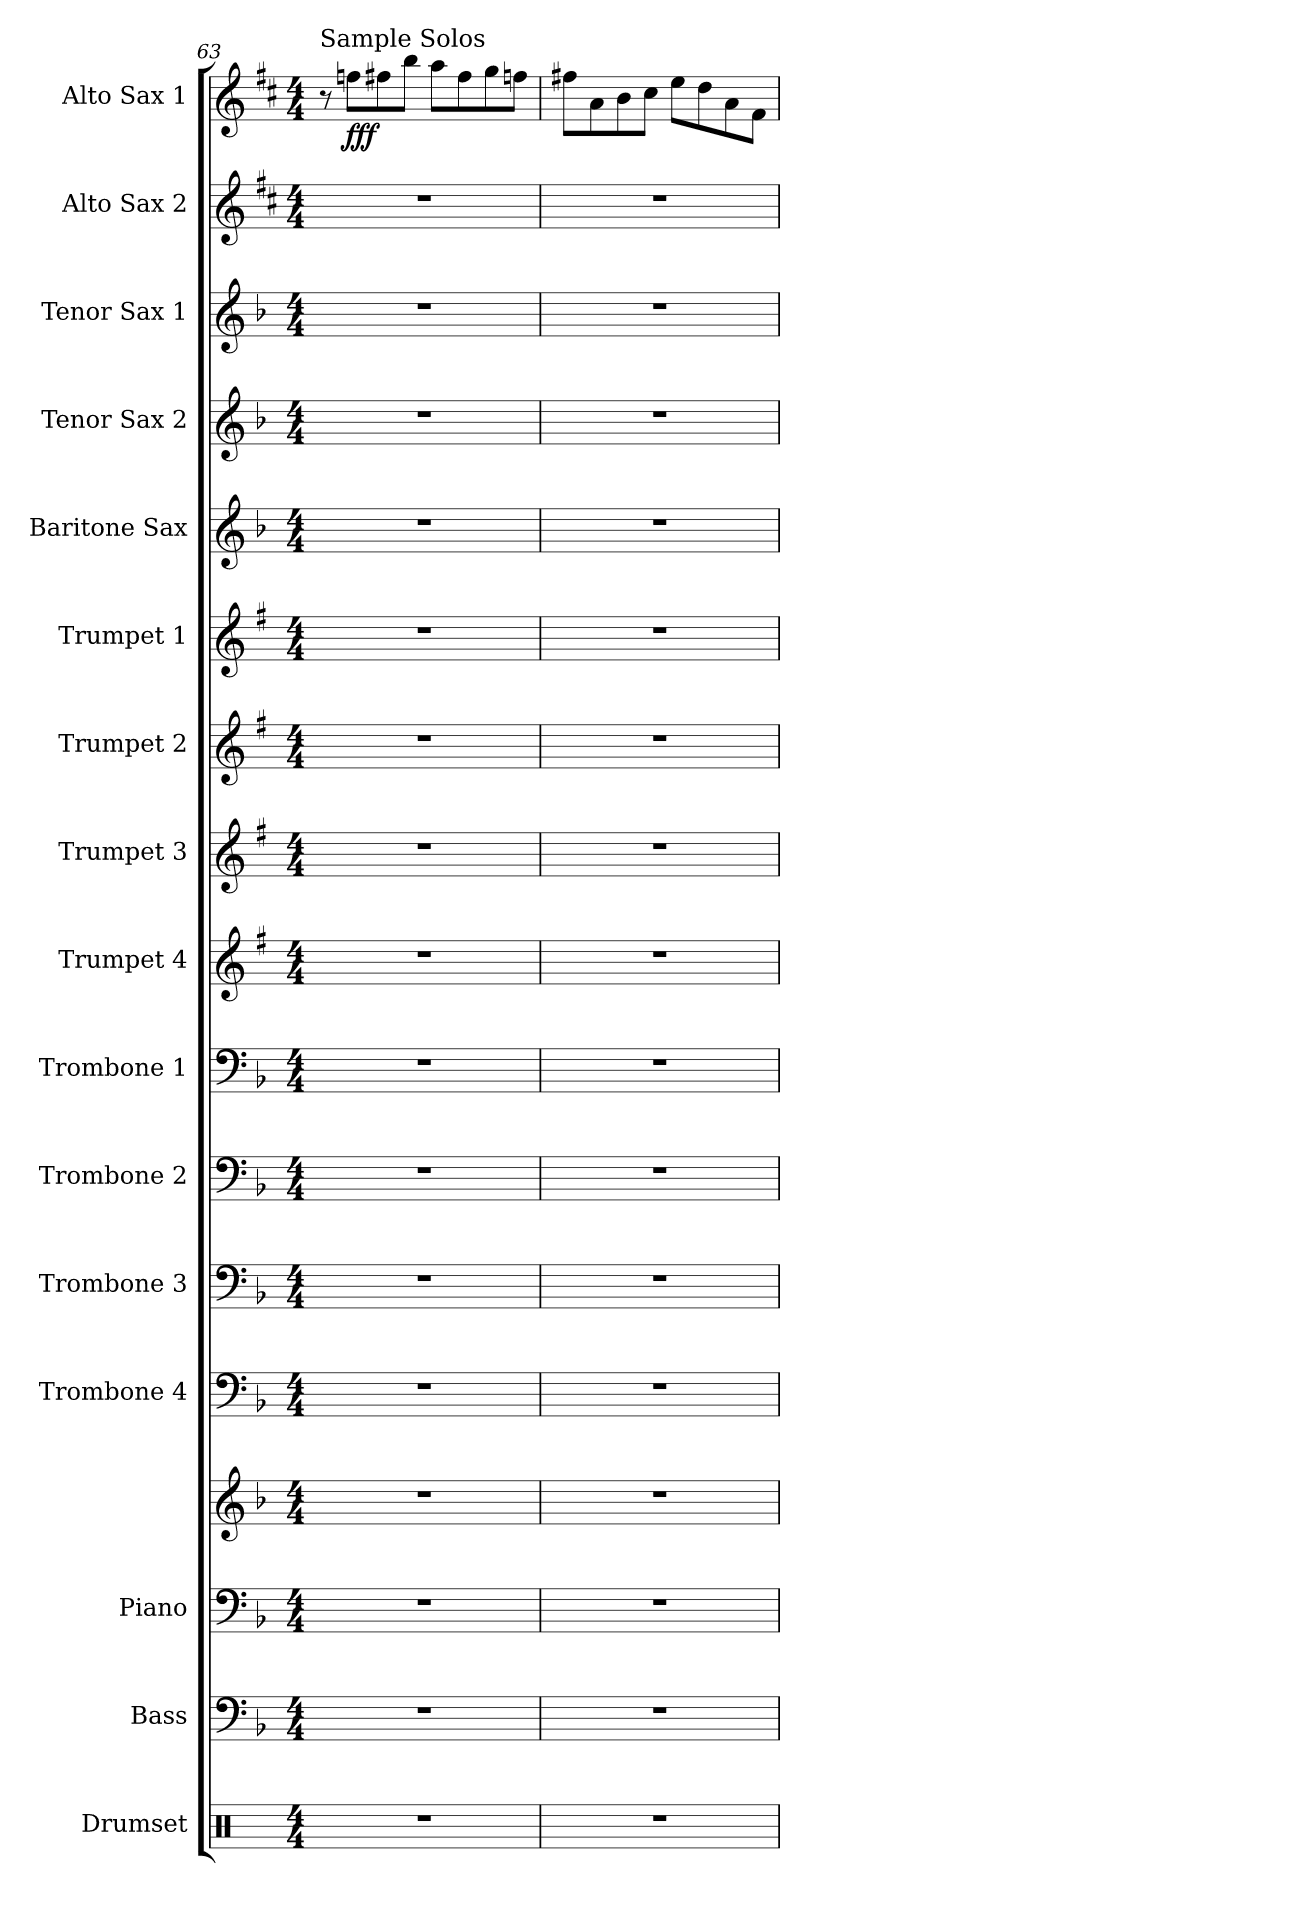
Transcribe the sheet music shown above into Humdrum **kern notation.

**kern	**kern	**kern	**kern	**kern	**kern	**kern	**kern	**kern	**kern	**kern	**kern	**kern	**kern	**kern	**kern	**kern	**dynam
*part16	*part15	*part14	*part14	*part13	*part12	*part11	*part10	*part9	*part8	*part7	*part6	*part5	*part4	*part3	*part2	*part1	*part1
*staff17	*staff16	*staff15	*staff14	*staff13	*staff12	*staff11	*staff10	*staff9	*staff8	*staff7	*staff6	*staff5	*staff4	*staff3	*staff2	*staff1	*staff1
*I"Drumset	*I"Bass	*I"Piano	*	*I"Trombone 4	*I"Trombone 3	*I"Trombone 2	*I"Trombone 1	*I"Trumpet 4	*I"Trumpet 3	*I"Trumpet 2	*I"Trumpet 1	*I"Baritone Sax	*I"Tenor Sax 2	*I"Tenor Sax 1	*I"Alto Sax 2	*I"Alto Sax 1	*
*I'Drs.	*I'Bass	*I'Piano	*	*I'Tbn. 4	*I'Tbn. 3	*I'Tbn. 2	*I'Tbn. 1	*I'Tpt. 4	*I'Tpt. 3	*I'Tpt. 2	*I'Tpt. 1	*I'Bari	*I'Tenor 2	*I'Tenor 1	*I'Alto 2	*I'Alto 1	*
*clefX	*clefF4	*clefF4	*clefG2	*clefF4	*clefF4	*clefF4	*clefF4	*clefG2	*clefG2	*clefG2	*clefG2	*clefG2	*clefG2	*clefG2	*clefG2	*clefG2	*
*	*ITrd7c12	*	*	*	*	*	*	*ITrd1c2	*ITrd1c2	*ITrd1c2	*ITrd1c2	*ITrd12c21	*ITrd8c14	*ITrd8c14	*ITrd5c9	*ITrd5c9	*
*k[]	*k[b-]	*k[b-]	*k[b-]	*k[b-]	*k[b-]	*k[b-]	*k[b-]	*k[b-]	*k[b-]	*k[b-]	*k[b-]	*k[b-]	*k[b-]	*k[b-]	*k[b-]	*k[b-]	*
*M4/4	*M4/4	*M4/4	*M4/4	*M4/4	*M4/4	*M4/4	*M4/4	*M4/4	*M4/4	*M4/4	*M4/4	*M4/4	*M4/4	*M4/4	*M4/4	*M4/4	*
=63	=63	=63	=63	=63	=63	=63	=63	=63	=63	=63	=63	=63	=63	=63	=63	=63	=63
!	!	!	!	!	!	!	!	!	!	!	!	!	!	!	!	!LO:TX:a:t=Sample Solos	!
1r	1r	1r	1r	1r	1r	1r	1r	1r	1r	1r	1r	1r	1r	1r	1r	8r	.
!	!	!	!	!	!	!	!	!	!	!	!	!	!	!	!	!	!LO:DY:b
.	.	.	.	.	.	.	.	.	.	.	.	.	.	.	.	8a-X\L	fff
.	.	.	.	.	.	.	.	.	.	.	.	.	.	.	.	8an\	.
.	.	.	.	.	.	.	.	.	.	.	.	.	.	.	.	8dd\J	.
.	.	.	.	.	.	.	.	.	.	.	.	.	.	.	.	8cc\L	.
.	.	.	.	.	.	.	.	.	.	.	.	.	.	.	.	8a\	.
.	.	.	.	.	.	.	.	.	.	.	.	.	.	.	.	8b-\	.
.	.	.	.	.	.	.	.	.	.	.	.	.	.	.	.	8a-X\J	.
=64	=64	=64	=64	=64	=64	=64	=64	=64	=64	=64	=64	=64	=64	=64	=64	=64	=64
1r	1r	1r	1r	1r	1r	1r	1r	1r	1r	1r	1r	1r	1r	1r	1r	8an\L	.
.	.	.	.	.	.	.	.	.	.	.	.	.	.	.	.	8c\	.
.	.	.	.	.	.	.	.	.	.	.	.	.	.	.	.	8d\	.
.	.	.	.	.	.	.	.	.	.	.	.	.	.	.	.	8e\J	.
.	.	.	.	.	.	.	.	.	.	.	.	.	.	.	.	8g\L	.
.	.	.	.	.	.	.	.	.	.	.	.	.	.	.	.	8f\	.
.	.	.	.	.	.	.	.	.	.	.	.	.	.	.	.	8c\	.
.	.	.	.	.	.	.	.	.	.	.	.	.	.	.	.	8A\J	.
=	=	=	=	=	=	=	=	=	=	=	=	=	=	=	=	=	=
*-	*-	*-	*-	*-	*-	*-	*-	*-	*-	*-	*-	*-	*-	*-	*-	*-	*-
